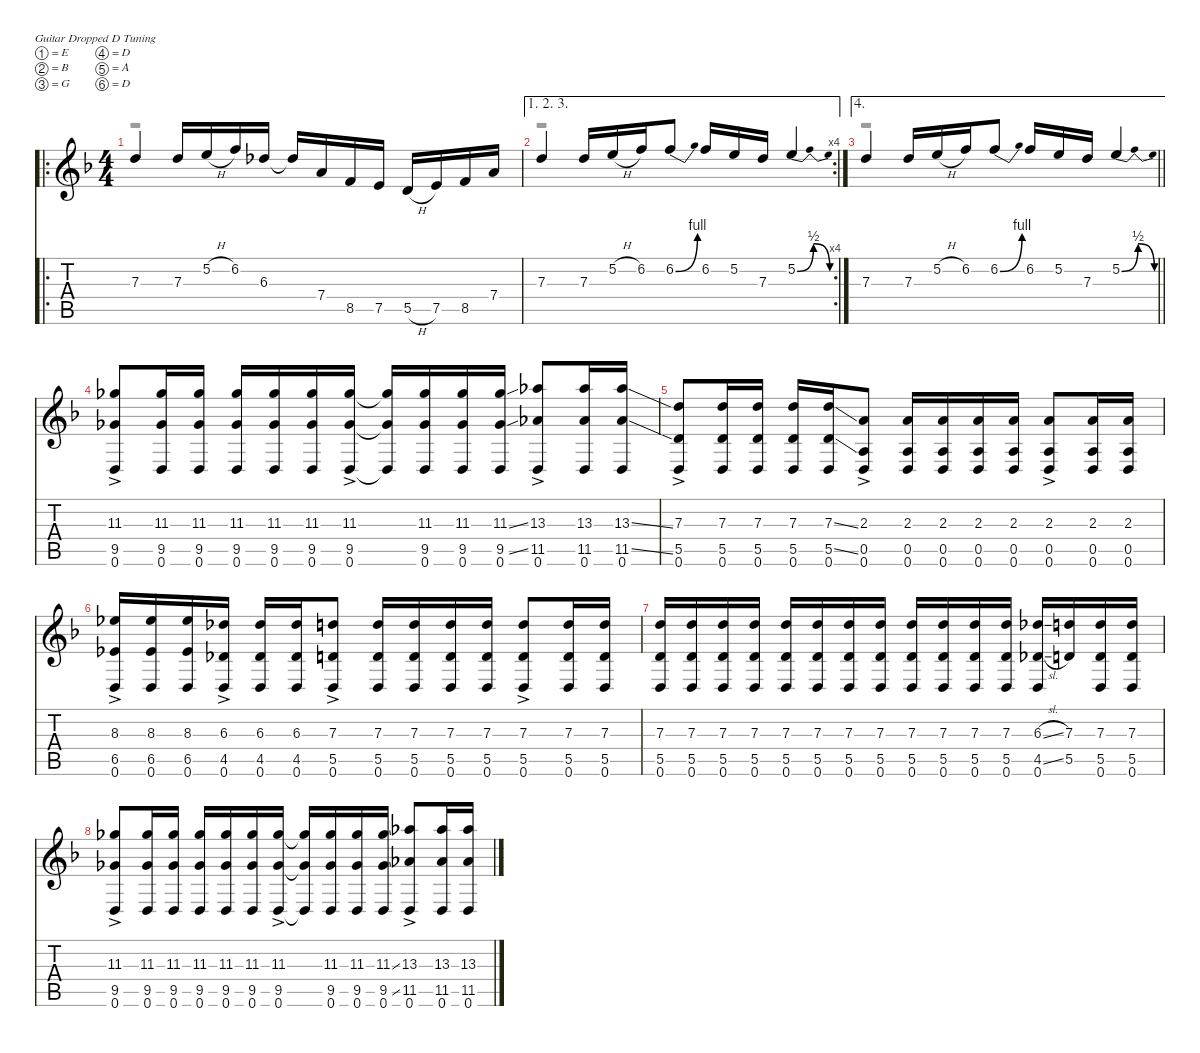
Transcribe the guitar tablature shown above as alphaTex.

\defaultSystemsLayout 4
\hideDynamics
\bracketExtendMode nobrackets
\singleTrackTrackNamePolicy hidden
\multiTrackTrackNamePolicy hidden
\otherSystemsTrackNameOrientation horizontal
\track ("Guitar 1" "Guitar 1") {defaultSystemsLayout 4 instrument distortionguitar}
\staff {score tabs}
\tuning (E4 B3 G3 D3 A2 D2)
\voice
\ro
\ts (4 4)
\tempo (85 hide)
\clef g2
\ks dminor
7.3{acc forcenatural}.4{dy ff beam Up} 7.3{acc forcenatural}.16{beam Up} 5.2{h acc forcenatural}.16{beam Up} 6.2{acc forcenatural}.16{beam Up} 6.3{acc b}.16{beam Up} 6.3{t acc b}.16{beam Up} 7.4{acc forcenatural}.16{beam Up} 8.5{acc forcenatural}.16{beam Up} 7.5{acc forcenatural}.16{beam Up} 5.5{h acc forcenatural}.16{beam Up} 7.5{acc forcenatural}.16{beam Up} 8.5{acc forcenatural}.16{beam Up} 7.4{acc forcenatural}.16{beam Up} |
\ae (1 2 3)
\rc 4
\tempo (84 0.00625 hide)
7.3{acc forcenatural}.4{beam Up} 7.3{acc forcenatural}.16{beam Up} 5.2{h acc forcenatural}.16{beam Up} 6.2{acc forcenatural}.16{beam Up} 6.2{be (bend 0 0 9.999999599999999 4) acc forcenatural}.8{beam Up} 6.2{acc forcenatural}.16{beam Up} 5.2{acc forcenatural}.16{beam Up} 7.3{acc forcenatural}.16{beam Up} 5.2{be (bendrelease 0 0 12.999999599999999 2 18 2 30 0) acc forcenatural}.4{dy f beam Up} |
\ae 4
\tempo (85 hide)
\barLineRight lightlight
7.3{acc forcenatural}.4{dy ff beam Up} 7.3{acc forcenatural}.16{beam Up} 5.2{h acc forcenatural}.16{beam Up} 6.2{acc forcenatural}.16{beam Up} 6.2{be (bend 0 0 9.999999599999999 4) acc forcenatural}.8{beam Up} 6.2{acc forcenatural}.16{beam Up} 5.2{acc forcenatural}.16{beam Up} 7.3{acc forcenatural}.16{beam Up} 5.2{be (bendrelease 0 0 12 2 18 2 30 0) acc forcenatural}.4{dy f beam Up} |
\tempo (84 hide)
(11.3{ac acc b} 9.5{ac acc b} 0.6{ac acc forcenatural}).8{beam Up} (11.3{acc b} 9.5{acc b} 0.6{acc forcenatural}).16{beam Up} (11.3{acc b} 9.5{acc b} 0.6{acc forcenatural}).16{beam Up} (11.3{acc b} 9.5{acc b} 0.6{acc forcenatural}).16{beam Up} (11.3{acc b} 9.5{acc b} 0.6{acc forcenatural}).16{beam Up} (11.3{acc b} 9.5{acc b} 0.6{acc forcenatural}).16{beam Up} (11.3{ac acc b} 9.5{ac acc b} 0.6{ac acc forcenatural}).16{beam Up} (11.3{t acc b} 9.5{t acc b} 0.6{t acc forcenatural}).16{beam Up} (11.3{acc b} 9.5{acc b} 0.6{acc forcenatural}).16{beam Up} (11.3{acc b} 9.5{acc b} 0.6{acc forcenatural}).16{beam Up} (11.3{ss acc b} 9.5{ss acc b} 0.6{acc forcenatural}).16{beam Up} (13.3{ac acc b} 11.5{ac acc b} 0.6{ac acc forcenatural}).8{beam Up} (13.3{acc b} 11.5{acc b} 0.6{acc forcenatural}).16{beam Up} (13.3{ss acc b} 11.5{ss acc b} 0.6{acc forcenatural}).16{beam Up} |
\tempo (85 0.00625 hide)
(7.3{ac acc forcenatural} 5.5{ac acc forcenatural} 0.6{ac acc forcenatural}).8{beam Up} (7.3{acc forcenatural} 5.5{acc forcenatural} 0.6{acc forcenatural}).16{beam Up} (7.3{acc forcenatural} 5.5{acc forcenatural} 0.6{acc forcenatural}).16{beam Up} (7.3{acc forcenatural} 5.5{acc forcenatural} 0.6{acc forcenatural}).16{beam Up} (7.3{ss acc forcenatural} 5.5{ss acc forcenatural} 0.6{acc forcenatural}).16{beam Up} (2.3{ac acc forcenatural} 0.5{ac acc forcenatural} 0.6{ac acc forcenatural}).8{beam Up} (2.3{acc forcenatural} 0.5{acc forcenatural} 0.6{acc forcenatural}).16{beam Up} (2.3{acc forcenatural} 0.5{acc forcenatural} 0.6{acc forcenatural}).16{beam Up} (2.3{acc forcenatural} 0.5{acc forcenatural} 0.6{acc forcenatural}).16{beam Up} (2.3{acc forcenatural} 0.5{acc forcenatural} 0.6{acc forcenatural}).16{beam Up} (2.3{ac acc forcenatural} 0.5{ac acc forcenatural} 0.6{ac acc forcenatural}).8{beam Up} (2.3{acc forcenatural} 0.5{acc forcenatural} 0.6{acc forcenatural}).16{beam Up} (2.3{acc forcenatural} 0.5{acc forcenatural} 0.6{acc forcenatural}).16{beam Up} |
\tempo (84 hide)
(8.3{ac acc b} 6.5{ac acc b} 0.6{ac acc forcenatural}).16{beam Up} (8.3{acc b} 6.5{acc b} 0.6{acc forcenatural}).16{beam Up} (8.3{acc b} 6.5{acc b} 0.6{acc forcenatural}).16{beam Up} (6.3{ac acc b} 4.5{ac acc b} 0.6{ac acc forcenatural}).16{beam Up} (6.3{acc b} 4.5{acc b} 0.6{acc forcenatural}).16{beam Up} (6.3{acc b} 4.5{acc b} 0.6{acc forcenatural}).16{beam Up} (7.3{ac acc forcenatural} 5.5{ac acc forcenatural} 0.6{ac acc forcenatural}).8{beam Up} (7.3{acc forcenatural} 5.5{acc forcenatural} 0.6{acc forcenatural}).16{beam Up} (7.3{acc forcenatural} 5.5{acc forcenatural} 0.6{acc forcenatural}).16{beam Up} (7.3{acc forcenatural} 5.5{acc forcenatural} 0.6{acc forcenatural}).16{beam Up} (7.3{acc forcenatural} 5.5{acc forcenatural} 0.6{acc forcenatural}).16{beam Up} (7.3{ac acc forcenatural} 5.5{ac acc forcenatural} 0.6{ac acc forcenatural}).8{beam Up} (7.3{acc forcenatural} 5.5{acc forcenatural} 0.6{acc forcenatural}).16{beam Up} (7.3{acc forcenatural} 5.5{acc forcenatural} 0.6{acc forcenatural}).16{beam Up} |
\tempo (85 hide)
(7.3{acc forcenatural} 5.5{acc forcenatural} 0.6{acc forcenatural}).16{dy mf beam Up} (7.3{acc forcenatural} 5.5{acc forcenatural} 0.6{acc forcenatural}).16{beam Up} (7.3{acc forcenatural} 5.5{acc forcenatural} 0.6{acc forcenatural}).16{beam Up} (7.3{acc forcenatural} 5.5{acc forcenatural} 0.6{acc forcenatural}).16{beam Up} (7.3{acc forcenatural} 5.5{acc forcenatural} 0.6{acc forcenatural}).16{beam Up} (7.3{acc forcenatural} 5.5{acc forcenatural} 0.6{acc forcenatural}).16{beam Up} (7.3{acc forcenatural} 5.5{acc forcenatural} 0.6{acc forcenatural}).16{beam Up} (7.3{acc forcenatural} 5.5{acc forcenatural} 0.6{acc forcenatural}).16{beam Up} (7.3{acc forcenatural} 5.5{acc forcenatural} 0.6{acc forcenatural}).16{beam Up} (7.3{acc forcenatural} 5.5{acc forcenatural} 0.6{acc forcenatural}).16{beam Up} (7.3{acc forcenatural} 5.5{acc forcenatural} 0.6{acc forcenatural}).16{beam Up} (7.3{acc forcenatural} 5.5{acc forcenatural} 0.6{acc forcenatural}).16{beam Up} (6.3{sl acc b} 4.5{sl acc b} 0.6{acc forcenatural}).16{beam Up} (7.3{acc forcenatural} 5.5{acc forcenatural}).16{beam Up} (7.3{acc forcenatural} 5.5{acc forcenatural} 0.6{acc forcenatural}).16{beam Up} (7.3{acc forcenatural} 5.5{acc forcenatural} 0.6{acc forcenatural}).16{beam Up} |
\tempo (84 0.00625 hide)
(11.3{ac acc b} 9.5{ac acc b} 0.6{ac acc forcenatural}).8{dy f beam Up} (11.3{acc b} 9.5{acc b} 0.6{acc forcenatural}).16{beam Up} (11.3{acc b} 9.5{acc b} 0.6{acc forcenatural}).16{beam Up} (11.3{acc b} 9.5{acc b} 0.6{acc forcenatural}).16{beam Up} (11.3{acc b} 9.5{acc b} 0.6{acc forcenatural}).16{beam Up} (11.3{acc b} 9.5{acc b} 0.6{acc forcenatural}).16{beam Up} (11.3{ac acc b} 9.5{ac acc b} 0.6{ac acc forcenatural}).16{beam Up} (11.3{t acc b} 9.5{t acc b} 0.6{t acc forcenatural}).16{beam Up} (11.3{acc b} 9.5{acc b} 0.6{acc forcenatural}).16{beam Up} (11.3{acc b} 9.5{acc b} 0.6{acc forcenatural}).16{beam Up} (11.3{ss acc b} 9.5{ss acc b} 0.6{acc forcenatural}).16{beam Up} (13.3{ac acc b} 11.5{ac acc b} 0.6{ac acc forcenatural}).8{beam Up} (13.3{acc b} 11.5{acc b} 0.6{acc forcenatural}).16{beam Up} (13.3{ss acc b} 11.5{ss acc b} 0.6{acc forcenatural}).16{beam Up}
\voice
\clef g2
\ottava regular
\simile none
\ks dminor
r.1{dy mf beam Down} |
r.1{beam Down} |
\barLineRight lightlight
r.1{beam Down} |
|
|
|
|
